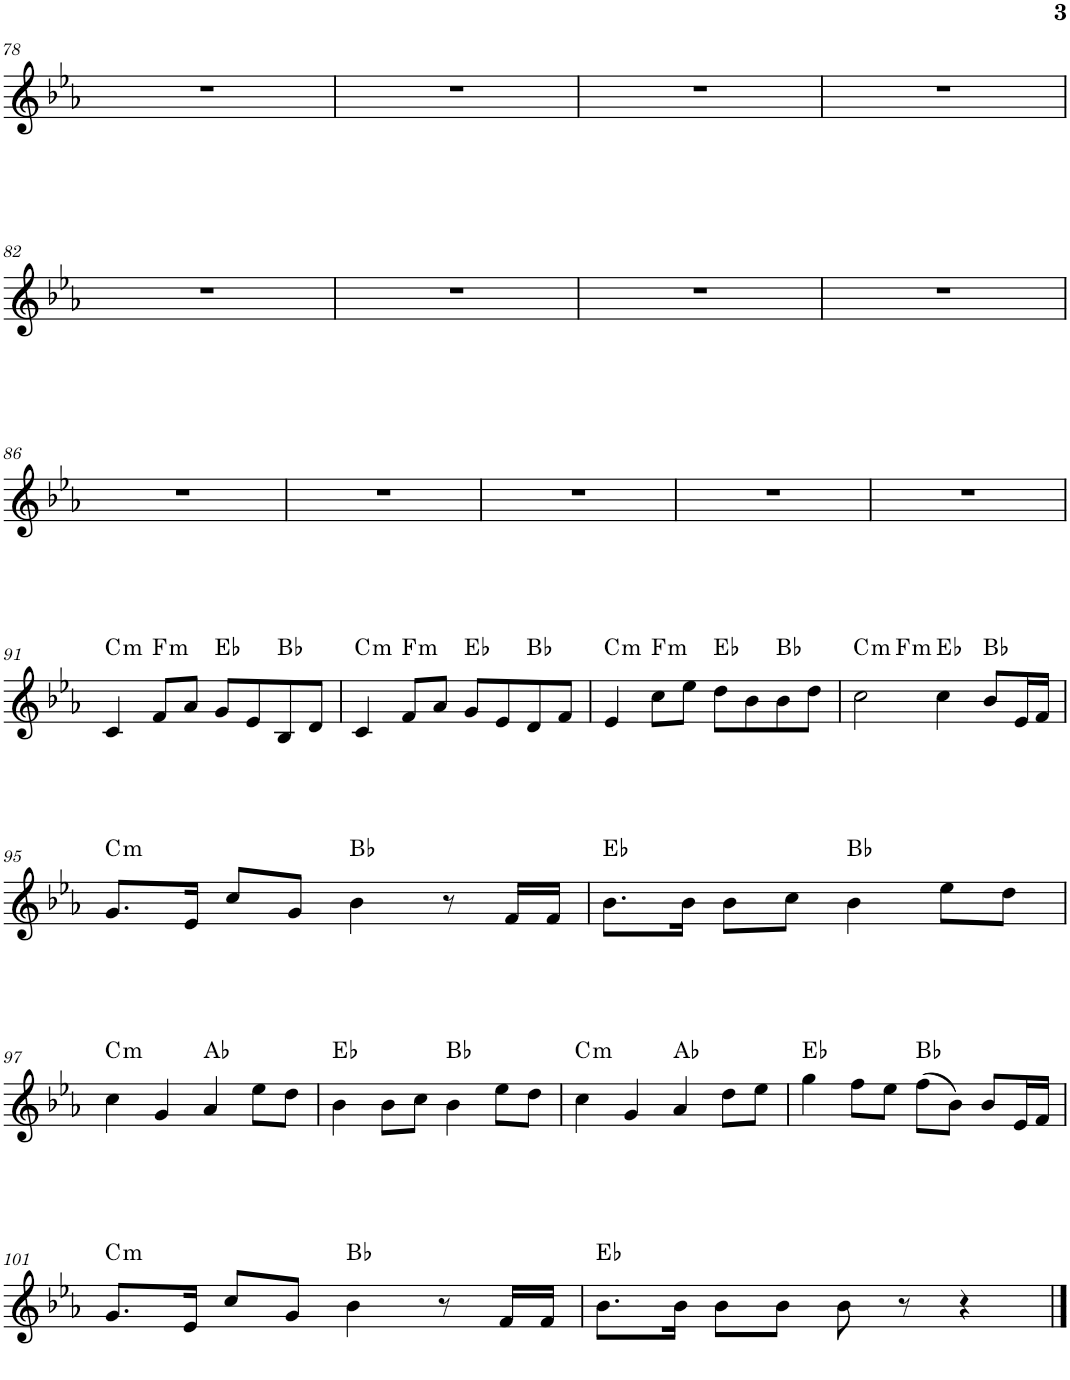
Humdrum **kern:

**kern	**harte
*part1	*part1
*staff1	*
*I"Voice	*
*I'Vc.	*
!!LO:PB:g=z
*clefG2	*
*k[b-e-a-]	*
*M4/4	*
=78	=78
1r	.
=79	=79
1r	.
=80	=80
1r	.
=81	=81
1r	.
!!LO:LB:g=z
=82	=82
1r	.
=83	=83
1r	.
=84	=84
1r	.
=85	=85
1r	.
!!LO:LB:g=z
=86	=86
1r	.
=87	=87
1r	.
=88	=88
1r	.
=89	=89
1r	.
=90	=90
1r	.
!!LO:LB:g=z
=91	=91
!	!LO:H:kt=m
4c/	C:min
!	!LO:H:kt=m
8f/L	F:min
8a-/J	.
8g/L	Eb:maj
8e-/	.
8B-/	Bb:maj
8d/J	.
=92	=92
!	!LO:H:kt=m
4c/	C:min
!	!LO:H:kt=m
8f/L	F:min
8a-/J	.
8g/L	Eb:maj
8e-/	.
8d/	Bb:maj
8f/J	.
=93	=93
!	!LO:H:kt=m
4e-/	C:min
!	!LO:H:kt=m
8cc\L	F:min
8ee-\J	.
8dd\L	Eb:maj
8b-\	.
8b-\	Bb:maj
8dd\J	.
=94	=94
!	!LO:H:kt=m
*^	*
2cc\	4ryy	C:min
!	!	!LO:H:kt=m
.	2.ryy	F:min
4cc\	.	Eb:maj
8b-/L	.	Bb:maj
16e-/L	.	.
16f/JJ	.	.
!!LO:LB:g=z	!!
=95	=95	=95
!	!	!LO:H:kt=m
*v	*v	*
8.g/L	C:min
16e-/Jk	.
8cc/L	.
8g/J	.
4b-\	Bb:maj
8r	.
16f/LL	.
16f/JJ	.
=96	=96
8.b-\L	Eb:maj
16b-\Jk	.
8b-\L	.
8cc\J	.
4b-\	Bb:maj
8ee-\L	.
8dd\J	.
!!LO:LB:g=z
=97	=97
!	!LO:H:kt=m
4cc\	C:min
4g/	.
4a-/	Ab:maj
8ee-\L	.
8dd\J	.
=98	=98
4b-\	Eb:maj
8b-\L	.
8cc\J	.
4b-\	Bb:maj
8ee-\L	.
8dd\J	.
=99	=99
!	!LO:H:kt=m
4cc\	C:min
4g/	.
4a-/	Ab:maj
8dd\L	.
8ee-\J	.
=100	=100
4gg\	Eb:maj
8ff\L	.
8ee-\J	.
(8ff\L	Bb:maj
8b-\J)	.
8b-/L	.
16e-/L	.
16f/JJ	.
!!LO:LB:g=z
=101	=101
!	!LO:H:kt=m
8.g/L	C:min
16e-/Jk	.
8cc/L	.
8g/J	.
4b-\	Bb:maj
8r	.
16f/LL	.
16f/JJ	.
=102	=102
8.b-\L	Eb:maj
16b-\Jk	.
8b-\L	.
8b-\J	.
8b-\	.
8r	.
4r	.
==	==
*-	*-
